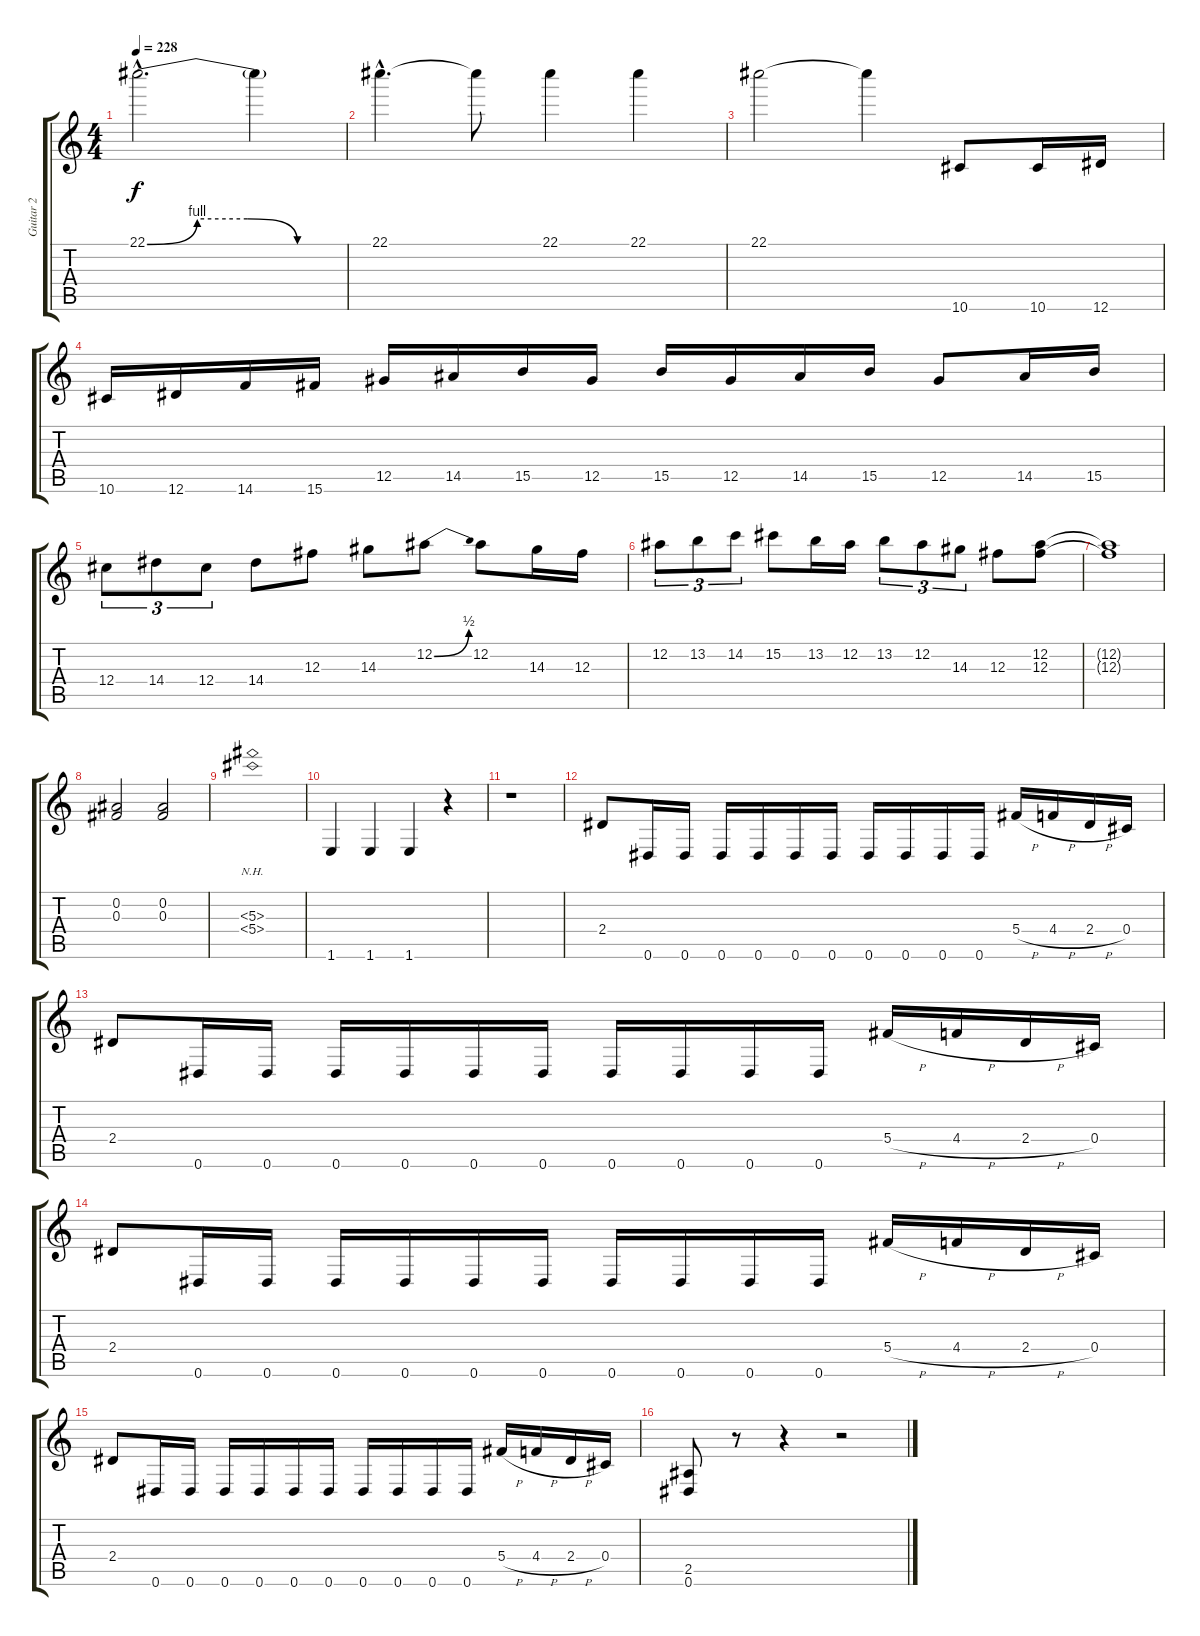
\track ("Guitar 2 " "Guitar 2 ") {instrument overdrivenguitar}
\staff {score tabs}
\tuning (Eb4 Bb3 Gb3 Db3 Ab2 Eb2) {hide}
\ts (4 4)
\tempo 228
\clef g2
\ks c
22.1{be (custom 0 0 15 4 30 4 45 0 60 0) hac}.2{d dy f} 22.1{t}.4 |
22.1{hac}.4{d} 22.1{t}.8 22.1.4 22.1.4 |
22.1.2 22.1{t}.4 10.6.8 10.6.16 12.6.16 |
10.6.16 12.6.16 14.6.16 15.6.16 12.5.16 14.5.16 15.5.16 12.5.16 15.5.16 12.5.16 14.5.16 15.5.16 12.5.8 14.5.16 15.5.16 |
12.4.8{tu (3 2)} 14.4.8{tu (3 2)} 12.4.8{tu (3 2)} 14.4.8 12.3.8 14.3.8 12.2{be (bend 0 0 60 2)}.8 12.2.8 14.3.16 12.3.16 |
12.2.8{tu (3 2)} 13.2.8{tu (3 2)} 14.2.8{tu (3 2)} 15.2.8 13.2.16 12.2.16 13.2.8{tu (3 2)} 12.2.8{tu (3 2)} 14.3.8{tu (3 2)} 12.3.8 (12.2 12.3).8 |
(12.2{t} 12.3{t}).1 |
(0.2 0.3).2 (0.2 0.3).2 |
(5.3{nh} 5.4{nh}).1 |
1.6.4 1.6.4 1.6.4 r.4 |
r.1 |
2.4.8 0.6.16 0.6.16 0.6.16 0.6.16 0.6.16 0.6.16 0.6.16 0.6.16 0.6.16 0.6.16 5.4{h}.16 4.4{h}.16 2.4{h}.16 0.4.16 |
2.4.8 0.6.16 0.6.16 0.6.16 0.6.16 0.6.16 0.6.16 0.6.16 0.6.16 0.6.16 0.6.16 5.4{h}.16 4.4{h}.16 2.4{h}.16 0.4.16 |
2.4.8 0.6.16 0.6.16 0.6.16 0.6.16 0.6.16 0.6.16 0.6.16 0.6.16 0.6.16 0.6.16 5.4{h}.16 4.4{h}.16 2.4{h}.16 0.4.16 |
2.4.8 0.6.16 0.6.16 0.6.16 0.6.16 0.6.16 0.6.16 0.6.16 0.6.16 0.6.16 0.6.16 5.4{h}.16 4.4{h}.16 2.4{h}.16 0.4.16 |
(2.5 0.6).8 r.8 r.4 r.2
